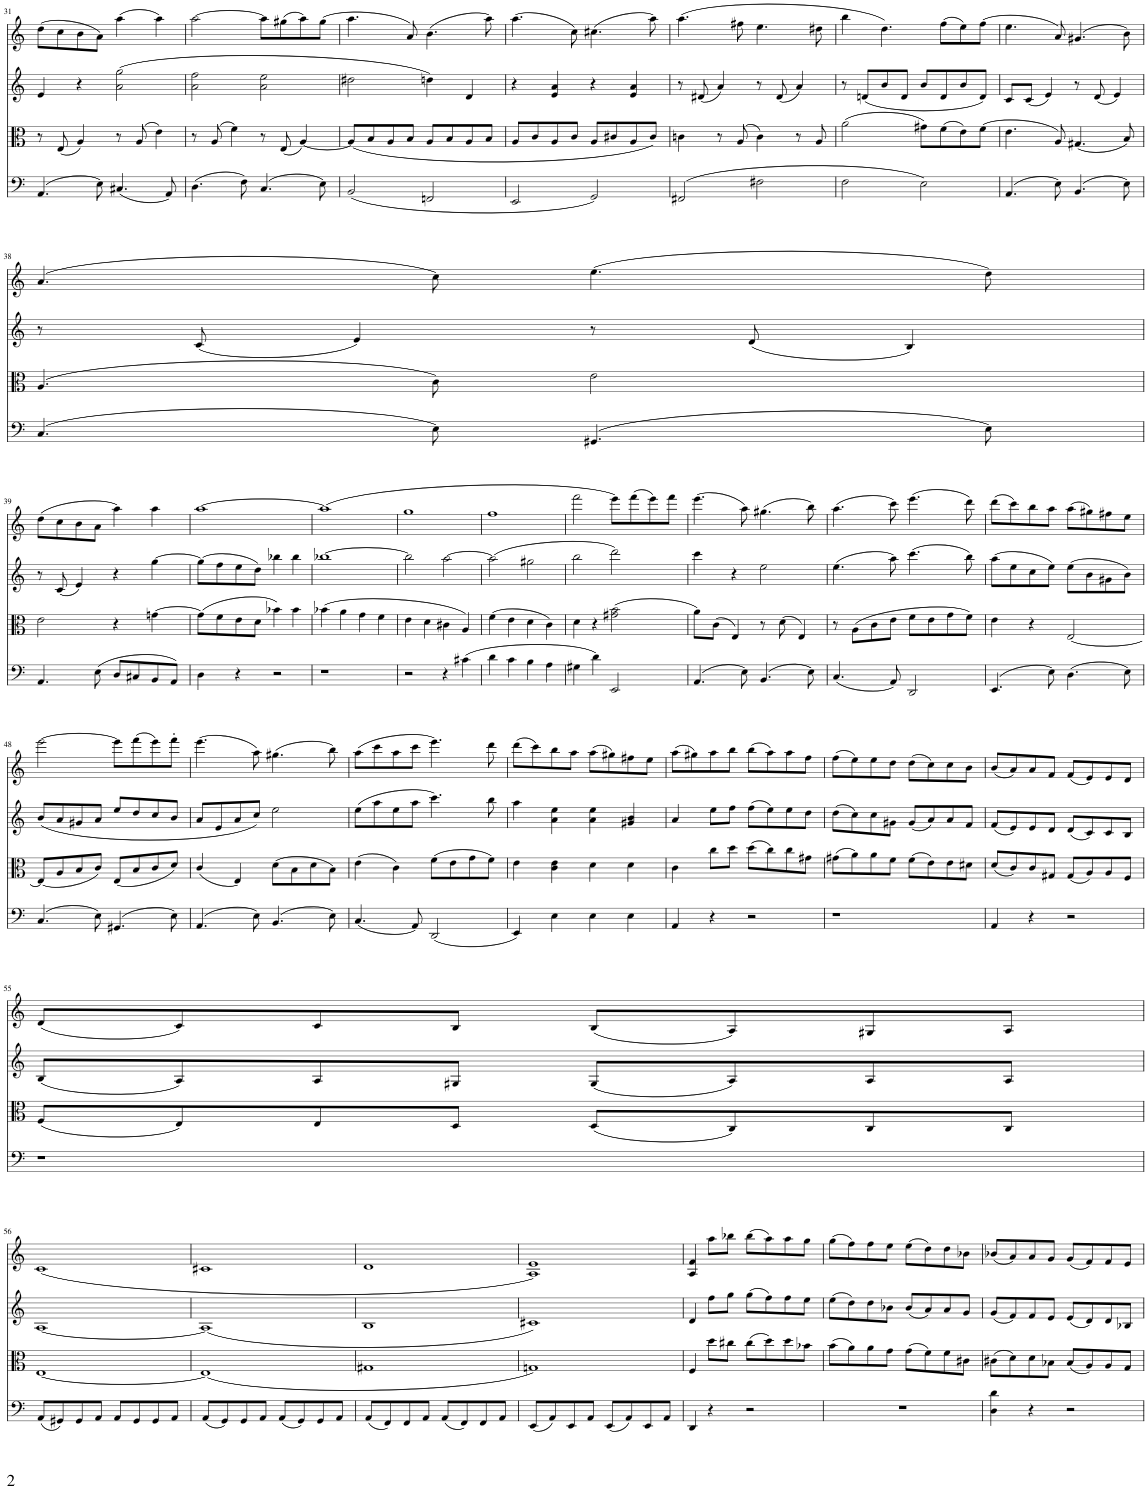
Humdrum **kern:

**kern	**kern	**kern	**kern
*part4	*part3	*part2	*part1
*staff4	*staff3	*staff2	*staff1
*I"Piano	*I"Piano	*I"Piano	*I"Piano
*I'Pno	*I'Pno	*I'Pno	*I'Pno
!!LO:PB:g=z
*clefF4	*clefC3	*clefG2	*clefG2
*k[]	*k[]	*k[]	*k[]
*M2/2	*M2/2	*M2/2	*M2/2
*met(c|)	*met(c|)	*met(c|)	*met(c|)
=31	=31	=31	=31
(4.AA/	8r	4e/	(8dd\L
.	(8E/	.	8cc\
.	4A/)	4r	8b\
8E\)	.	.	8a\J)
(4.C#X/	8r	(2a\ 2gg\	(4aa\
.	(8A/	.	.
.	4e\)	.	4aa\)
8AA/)	.	.	.
=32	=32	=32	=32
(4.D\	8r	2a\ 2ff\	[2aa\
.	(8A/	.	.
.	4f\)	.	.
8F\)	.	.	.
(4.C/	8r	2a\ 2ee\	8aa\L]
.	(8E/	.	(8gg#X\
.	[4A/)	.	8aa\)
8E\)	.	.	(8gg#\J
=33	=33	=33	=33
(2BB/	(8A/L]	2dd#X\	4.aa\
.	8B/	.	.
.	8A/	.	.
.	8B/J	.	8a/)
2FFn/	8A/L	4ddn\)	(4.b\
.	8B/	.	.
.	8A/	4d/	.
.	8B/J	.	8aa\)
=34	=34	=34	=34
2EE/	8A/L	4r	(4.aa\
.	8c/	.	.
.	8A/	4e/ 4a/	.
.	8c/J	.	8cc\)
2GG/)	8A/L	4r	(4.cc#X\
.	8c#X/	.	.
.	8A/	4e/ 4a/	.
.	8c#/J)	.	8aa\)
=35	=35	=35	=35
(2FF#X/	4cn\	8r	(4.aa\
.	.	(8d#X/	.
.	8r	4a/)	.
.	(8A/	.	8ff#X\
2F#X\	4c\)	8r	4.ee\
.	.	(8d#/	.
.	8r	4a/)	.
.	8A/	.	8dd#X\
=36	=36	=36	=36
2F\	(2a\	8r	4bb\
.	.	(8dn/L	.
.	.	8b/	4.dd\)
.	.	8d/J	.
2E\)	8g#X\L)	8b/L	.
.	(8f\	8d/	(8ff\L
.	8e\)	8b/	8ee\)
.	(8f\J	8d/J)	(8ff\J
=37	=37	=37	=37
(4.AA/	4.e\	8c/L	4.ee\
.	.	(8c/J	.
.	.	4e/)	.
8E\)	8A/)	.	8a/)
(4.BB/	(4.G#X/	8r	(4.g#X/
.	.	(8d/	.
.	.	4e/)	.
8E\)	8B/)	.	8b\)
!!LO:LB:g=z
=38	=38	=38	=38
(4.C/	(4.A/	8r	(4.a/
.	.	(8c/	.
.	.	4e/)	.
8E\)	8c\)	.	8cc\)
(4.GG#X/	2e\	8r	(4.ee\
.	.	(8d/	.
.	.	4B/)	.
8E\)	.	.	8dd\)
!!LO:LB:g=z
=39	=39	=39	=39
4.AA/	2e\	8r	(8dd\L
.	.	(8c/	8cc\
.	.	4e/)	8b\
(8E\	.	.	8a\J
8D/L	4r	4r	4aa\)
8C#X/	.	.	.
8BB/	[4gn\	[4gg\	4aa\
8AA/J)	.	.	.
=40	=40	=40	=40
4D\	(8g\L]	(8gg\L]	[1aa
.	8f\	8ff\	.
4r	8e\	8ee\	.
.	8d\J	8dd\J)	.
2r	4b-X\)	4bb-X\	.
.	4b-\	4bb-\	.
=41	=41	=41	=41
1r	(4b-X\	[1bb-X	(1aa]
.	4a\	.	.
.	4g\	.	.
.	4f\	.	.
=42	=42	=42	=42
2r	4e\	2bb-\]	1gg
.	4d\	.	.
4r	4c#X\	[2aa\	.
(4c#X\	4A/)	.	.
=43	=43	=43	=43
4d\	(4f\	(2aa\]	1ff
4c\	4e\	.	.
4B\	4d\	2gg#X\	.
4A\	4c\)	.	.
=44	=44	=44	=44
4G#X\	4d\	2bb\	2fff\
4d\)	4r	.	.
2EE/	(2g#X\ 2b\	2ddd\)	8eee\L)
.	.	.	(8fff\
.	.	.	8eee\)
.	.	.	8fff\J
=45	=45	=45	=45
(4.AA/	8a\L)	4ccc\	(4.eee\
.	(8c\J	.	.
.	4E/)	4r	.
8E\)	.	.	8aa\)
(4.BB/	8r	2ee\	(4.gg#X\
.	(8d\	.	.
.	4E/)	.	.
8E\)	.	.	8bb\)
=46	=46	=46	=46
(4.C/	8r	(4.ee\	(4.aa\
.	(8A\L	.	.
.	8c\	.	.
8AA/)	8e\J	8aa\)	8ccc\)
2DD/	8f\L	(4.ccc\	(4.eee\
.	8e\	.	.
.	8g\	.	.
.	8f\J)	8bb\)	8ddd\)
=47	=47	=47	=47
(4.EE/	4e\	(8aa\L	(8ddd\L
.	.	8ee\	8ccc\)
.	4r	8cc\	8bb\
8E\)	.	8ee\J)	8aa\J
(4.D\	[2E/	(8ee\L	(8aa\L
.	.	8b\	8gg#X\)
.	.	8g#X\	8ff#X\
8E\)	.	8b\J)	8ee\J
!!LO:LB:g=z
=48	=48	=48	=48
(4.C/	(8E/L]	(8b/L	[2eee\
.	8A/	8a/	.
.	8B/	8g#X/	.
8E\)	8c/J)	8a/J	.
(4.GG#X/	(8E/L	8ee/L	8eee\L]
.	8B/	8dd/	(8fff\
.	8c/	8cc/	8eee\)
8E\)	8d/J)	8b/J	8fff'\J
=49	=49	=49	=49
(4.AA/	(4c/	8a/L	(4.eee\
.	.	8e/	.
.	4E/)	8a/	.
8E\)	.	8cc/J)	8aa\)
(4.BB/	(8d\L	2ee\	(4.gg#X\
.	8B\	.	.
.	8d\	.	.
8E\)	8B\J)	.	8bb\)
=50	=50	=50	=50
(4.C/	(4e\	(8ee\L	(8aa\L
.	.	8aa\	8ccc\
.	4c\)	8ee\	8aa\
8AA/)	.	8aa\J	8ccc\J
(2DD/	(8f\L	4.ccc\)	4.eee\)
.	8e\	.	.
.	8g\	.	.
.	8f\J)	8bb\	8ddd\
=51	=51	=51	=51
4EE/)	4e\	4aa\	(8ddd\L
.	.	.	8ccc\)
4E\	4c\ 4e\	4a\ 4ee\	8bb\
.	.	.	8aa\J
4E\	4d\	4a\ 4ee\	(8aa\L
.	.	.	8gg#X\)
4E\	4d\	4g#X/ 4b/	8ff#X\
.	.	.	8ee\J
=52	=52	=52	=52
4AA/	4c\	4a/	(8aa\L
.	.	.	8gg#X\)
4r	8cc\L	8ee\L	8aa\
.	8dd\J	8ff\J	8bb\J
2r	(8dd\L	(8ff\L	(8bb\L
.	8cc\)	8ee\)	8aa\)
.	8cc\	8ee\	8aa\
.	8g#X\J	8dd\J	8ff\J
=53	=53	=53	=53
1r	(8g#X\L	(8dd\L	(8ff\L
.	8a\)	8cc\)	8ee\)
.	8a\	8cc\	8ee\
.	8f\J	8g#X\J	8dd\J
.	(8f\L	(8g#/L	(8dd\L
.	8e\)	8a/)	8cc\)
.	8e\	8a/	8cc\
.	8d#X\J	8f/J	8b\J
=54	=54	=54	=54
4AA/	(8d/L	(8f/L	(8b/L
.	8c/)	8e/)	8a/)
4r	8c/	8e/	8a/
.	8G#X/J	8d/J	8f/J
2r	(8G#/L	(8d/L	(8f/L
.	8A/)	8c/)	8e/)
.	8A/	8c/	8e/
.	8F/J	8B/J	8d/J
!!LO:LB:g=z
=55	=55	=55	=55
1r	(8F/L	(8B/L	(8d/L
.	8E/)	8A/)	8c/)
.	8E/	8A/	8c/
.	8D/J	8G#X/J	8B/J
.	(8D/L	(8G#/L	(8B/L
.	8C/)	8A/)	8A/)
.	8C/	8A/	8G#X/
.	8C/J	8A/J	8A/J
!!LO:LB:g=z
=56	=56	=56	=56
(8AA/L	[1E	[1A	(1c
8GG#X/)	.	.	.
8GG#/	.	.	.
8AA/J	.	.	.
8AA/L	.	.	.
8GG#/	.	.	.
8GG#/	.	.	.
8AA/J	.	.	.
=57	=57	=57	=57
(8AA/L	(1E]	(1A]	1c#X
8GG/)	.	.	.
8GG/	.	.	.
8AA/J	.	.	.
(8AA/L	.	.	.
8GG/)	.	.	.
8GG/	.	.	.
8AA/J	.	.	.
=58	=58	=58	=58
(8AA/L	1G#X	1B	1d
8FF/)	.	.	.
8FF/	.	.	.
8AA/J	.	.	.
(8AA/L	.	.	.
8FF/)	.	.	.
8FF/	.	.	.
8AA/J	.	.	.
=59	=59	=59	=59
(8EE/L	1Gn)	1c#X)	1A 1e)
8AA/)	.	.	.
8EE/	.	.	.
8AA/J	.	.	.
(8EE/L	.	.	.
8AA/)	.	.	.
8EE/	.	.	.
8AA/J	.	.	.
=60	=60	=60	=60
4DD/	4F/	4d/	4A/ 4f/
4r	8dd\L	8ff\L	8aa\L
.	8cc#X\J	8gg\J	8bb-X\J
2r	(8cc#\L	(8gg\L	(8bb-\L
.	8dd\)	8ff\)	8aa\)
.	8dd\	8ff\	8aa\
.	8b-X\J	8ee\J	8gg\J
=61	=61	=61	=61
1r	(8b\L	(8ee\L	(8gg\L
.	8a\)	8dd\)	8ff\)
.	8a\	8dd\	8ff\
.	8g\J	8b-X\J	8ee\J
.	(8g\L	(8b-/L	(8ee\L
.	8f\)	8a/)	8dd\)
.	8f\	8a/	8dd\
.	8c#X\J	8g/J	8b-X\J
=62	=62	=62	=62
4D\ 4d\	(8c#X\L	(8g/L	(8b-X/L
.	8d\)	8f/)	8a/)
4r	8d\	8f/	8a/
.	8B-X\J	8e/J	8g/J
2r	(8B-/L	(8e/L	(8g/L
.	8A/)	8d/)	8f/)
.	8A/	8d/	8f/
.	8G/J	8B-X/J	8e/J
=	=	=	=
*-	*-	*-	*-
